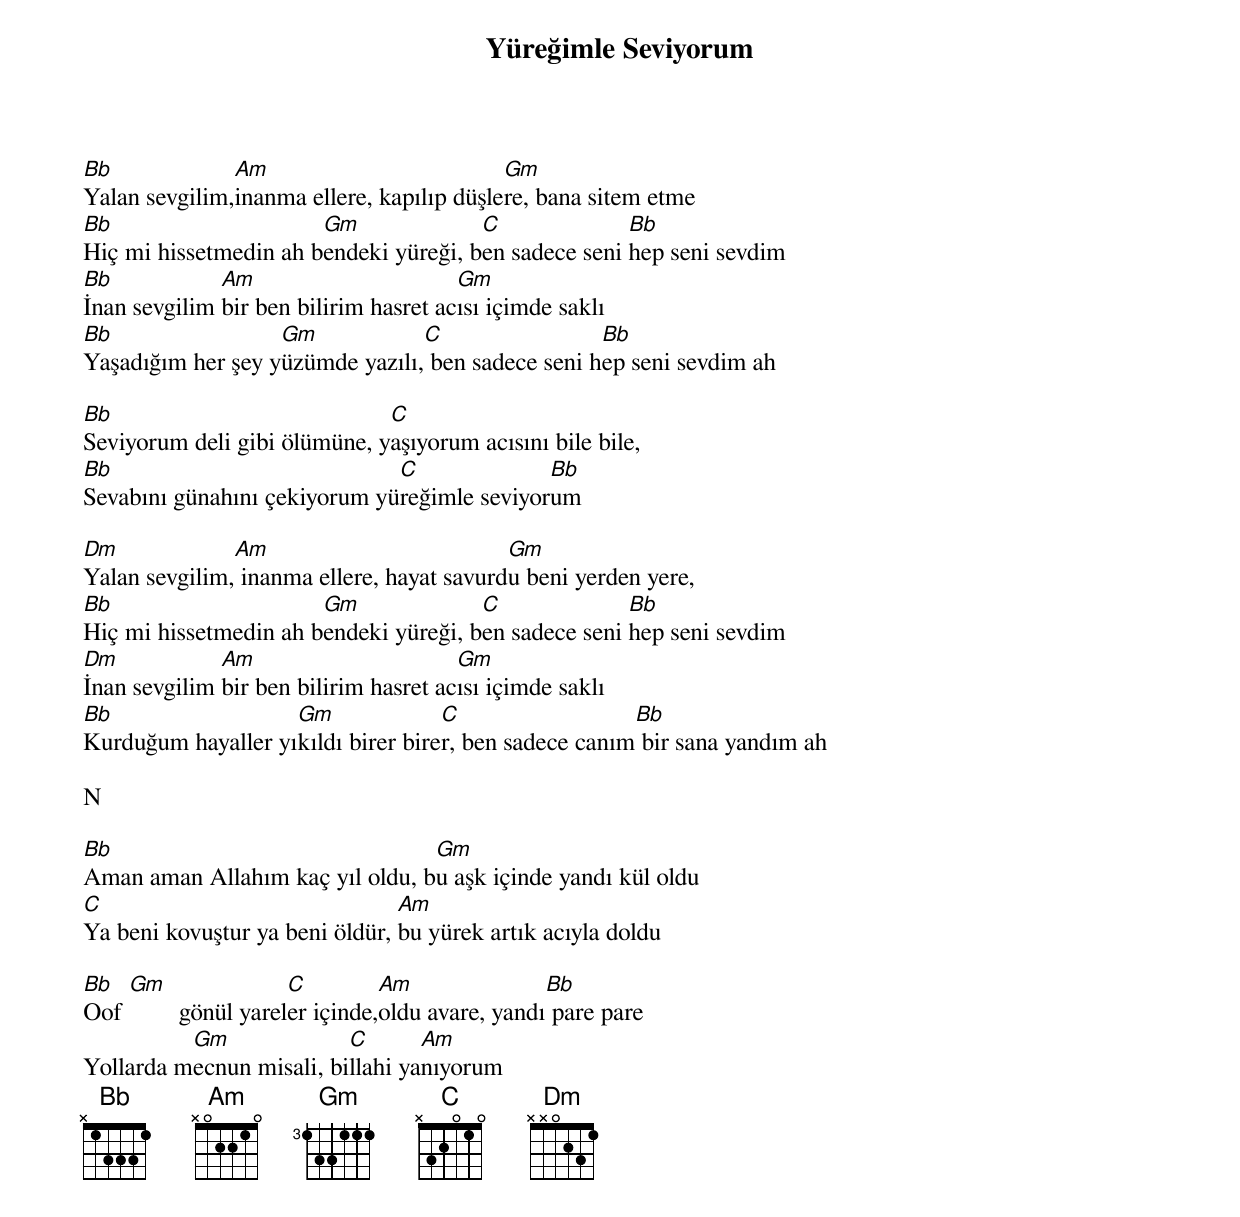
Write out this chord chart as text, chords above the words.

{title: Yüreğimle Seviyorum}
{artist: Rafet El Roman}

Bb             Am                          Gm
Yalan sevgilim,inanma ellere, kapılıp düşlere, bana sitem etme
Bb                     Gm              C              Bb
Hiç mi hissetmedin ah bendeki yüreği, ben sadece seni hep seni sevdim
Bb            Am                       Gm
İnan sevgilim bir ben bilirim hasret acısı içimde saklı
Bb                 Gm            C                 Bb
Yaşadığım her şey yüzümde yazılı, ben sadece seni hep seni sevdim ah

Bb                            C
Seviyorum deli gibi ölümüne, yaşıyorum acısını bile bile,
Bb                            C              Bb
Sevabını günahını çekiyorum yüreğimle seviyorum

Dm             Am                          Gm
Yalan sevgilim, inanma ellere, hayat savurdu beni yerden yere,
Bb                     Gm              C              Bb
Hiç mi hissetmedin ah bendeki yüreği, ben sadece seni hep seni sevdim
Dm            Am                       Gm
İnan sevgilim bir ben bilirim hasret acısı içimde saklı
Bb                  Gm              C                  Bb
Kurduğum hayaller yıkıldı birer birer, ben sadece canım bir sana yandım ah

N

Bb                               Gm
Aman aman Allahım kaç yıl oldu, bu aşk içinde yandı kül oldu
C                               Am
Ya beni kovuştur ya beni öldür, bu yürek artık acıyla doldu

Bb  Gm                 C         Am               Bb
Oof         gönül yareler içinde,oldu avare, yandı pare pare
          Gm              C       Am
Yollarda mecnun misali, billahi yanıyorum
